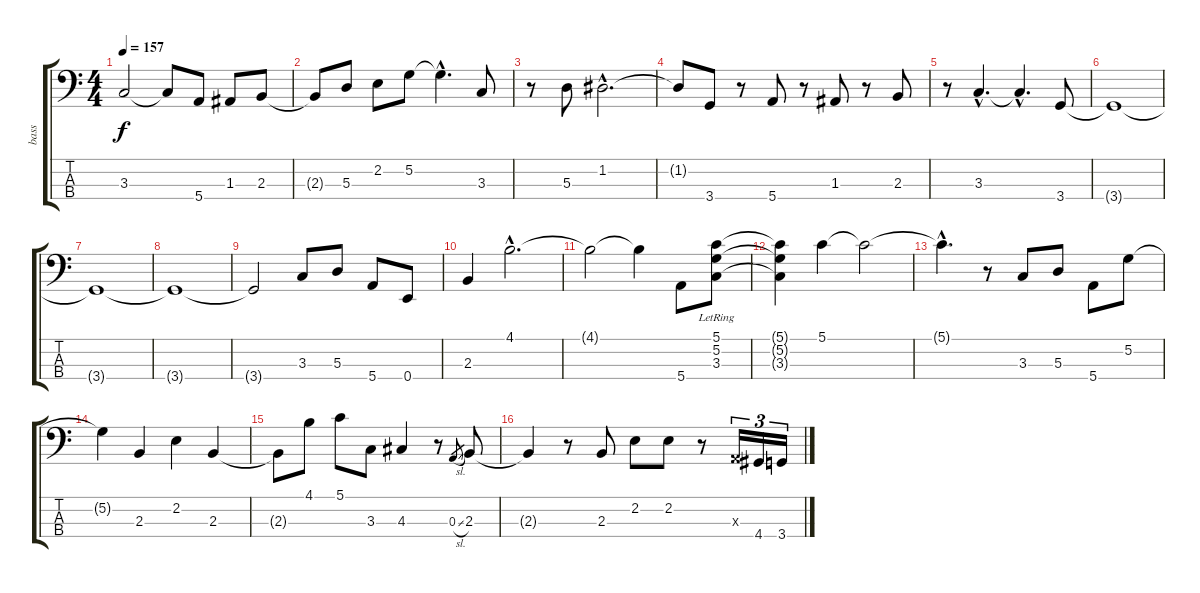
\track ("bass " "bass ") {instrument fretlessbass}
\staff {score tabs}
\tuning (G2 D2 A1 E1) {hide}
\ts (4 4)
\tempo 157
\clef f4
\ks c
3.3{t}.2{dy f} 3.3{t}.8 5.4.8 1.3.8 2.3.8 |
2.3{t}.8 5.3.8 2.2.8 5.2.8 5.2{hac t}.4{d} 3.3.8 |
r.8 5.3.8 1.2{hac}.2{d} |
1.2{t}.8 3.4.8 r.8 5.4.8 r.8 1.3.8 r.8 2.3.8 |
r.8 3.3{hac}.4{d} 3.3{hac t}.4{d} 3.4.8 |
3.4{t}.1 |
3.4{t}.1 |
3.4{t}.1 |
3.4{t}.2 3.3.8 5.3.8 5.4.8 0.4.8 |
2.3.4 4.1{hac}.2{d} |
4.1{t}.2 4.1{t}.4 5.4.8 (5.1{lr} 5.2{lr} 3.3{lr}).8 |
(5.1{t} 5.2{t} 3.3{t}).4 5.1.4 5.1{t}.2 |
5.1{hac t}.4{d} r.8 3.3.8 5.3.8 5.4.8 5.2.8 |
5.2{t}.4 2.3.4 2.2.4 2.3.4 |
2.3{t}.8 4.1.8 5.1.8 3.3.8 4.3.4 r.8 0.3{sl}.8{gr} 2.3.8 |
2.3{t}.4 r.8 2.3.8 2.2.8 2.2.8 r.8 0.3{x}.16{tu (3 2)} 4.4.16{tu (3 2)} 3.4.16{tu (3 2)}
